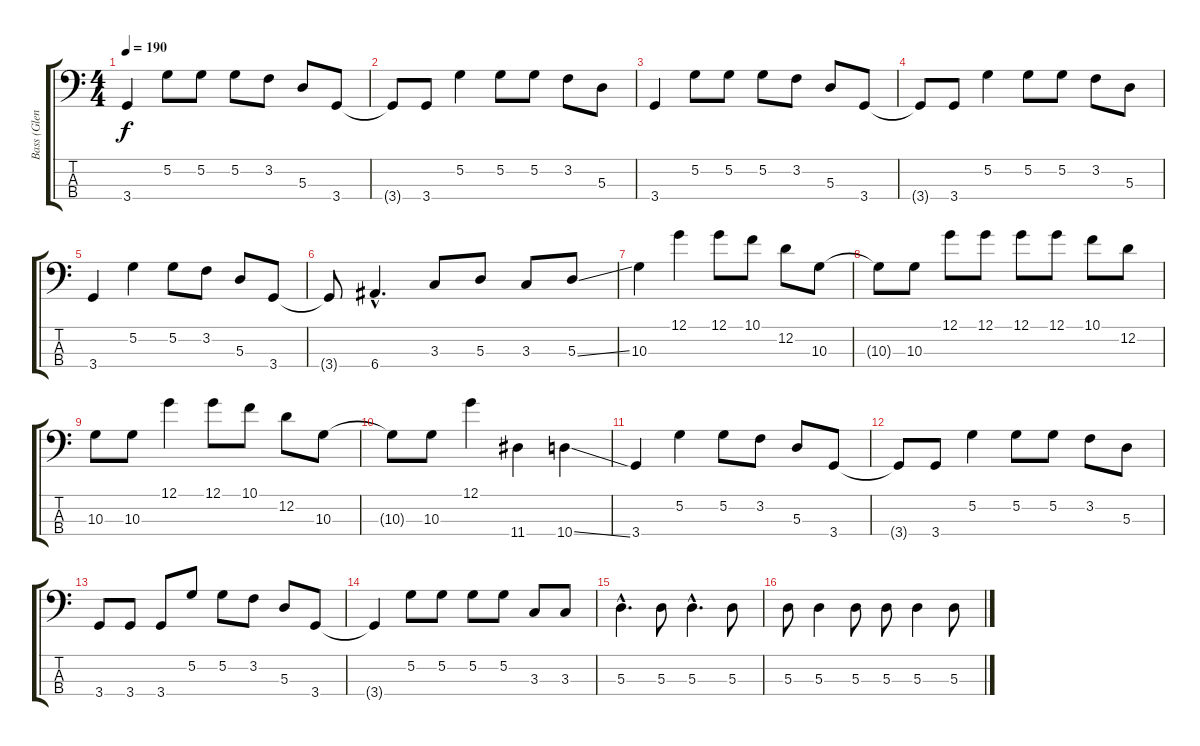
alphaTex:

\track ("Bass (Glenn)" "Bass (Glen") {instrument electricbasspick}
\staff {score tabs}
\tuning (G2 D2 A1 E1) {hide}
\ts (4 4)
\tempo 190
\clef f4
\ks c
3.4.4{dy f} 5.2.8 5.2.8 5.2.8 3.2.8 5.3.8 3.4.8 |
3.4{t}.8 3.4.8 5.2.4 5.2.8 5.2.8 3.2.8 5.3.8 |
3.4.4 5.2.8 5.2.8 5.2.8 3.2.8 5.3.8 3.4.8 |
3.4{t}.8 3.4.8 5.2.4 5.2.8 5.2.8 3.2.8 5.3.8 |
3.4.4 5.2.4 5.2.8 3.2.8 5.3.8 3.4.8 |
3.4{t}.8 6.4{hac}.4{d} 3.3.8 5.3.8 3.3.8 5.3{ss}.8 |
10.3.4 12.1.4 12.1.8 10.1.8 12.2.8 10.3.8 |
10.3{t}.8 10.3.8 12.1.8 12.1.8 12.1.8 12.1.8 10.1.8 12.2.8 |
10.3.8 10.3.8 12.1.4 12.1.8 10.1.8 12.2.8 10.3.8 |
10.3{t}.8 10.3.8 12.1.4 11.4.4 10.4{ss}.4 |
3.4.4 5.2.4 5.2.8 3.2.8 5.3.8 3.4.8 |
3.4{t}.8 3.4.8 5.2.4 5.2.8 5.2.8 3.2.8 5.3.8 |
3.4.8 3.4.8 3.4.8 5.2.8 5.2.8 3.2.8 5.3.8 3.4.8 |
3.4{t}.4 5.2.8 5.2.8 5.2.8 5.2.8 3.3.8 3.3.8 |
5.3{hac}.4{d} 5.3.8 5.3{hac}.4{d} 5.3.8 |
5.3.8 5.3.4 5.3.8 5.3.8 5.3.4 5.3.8
